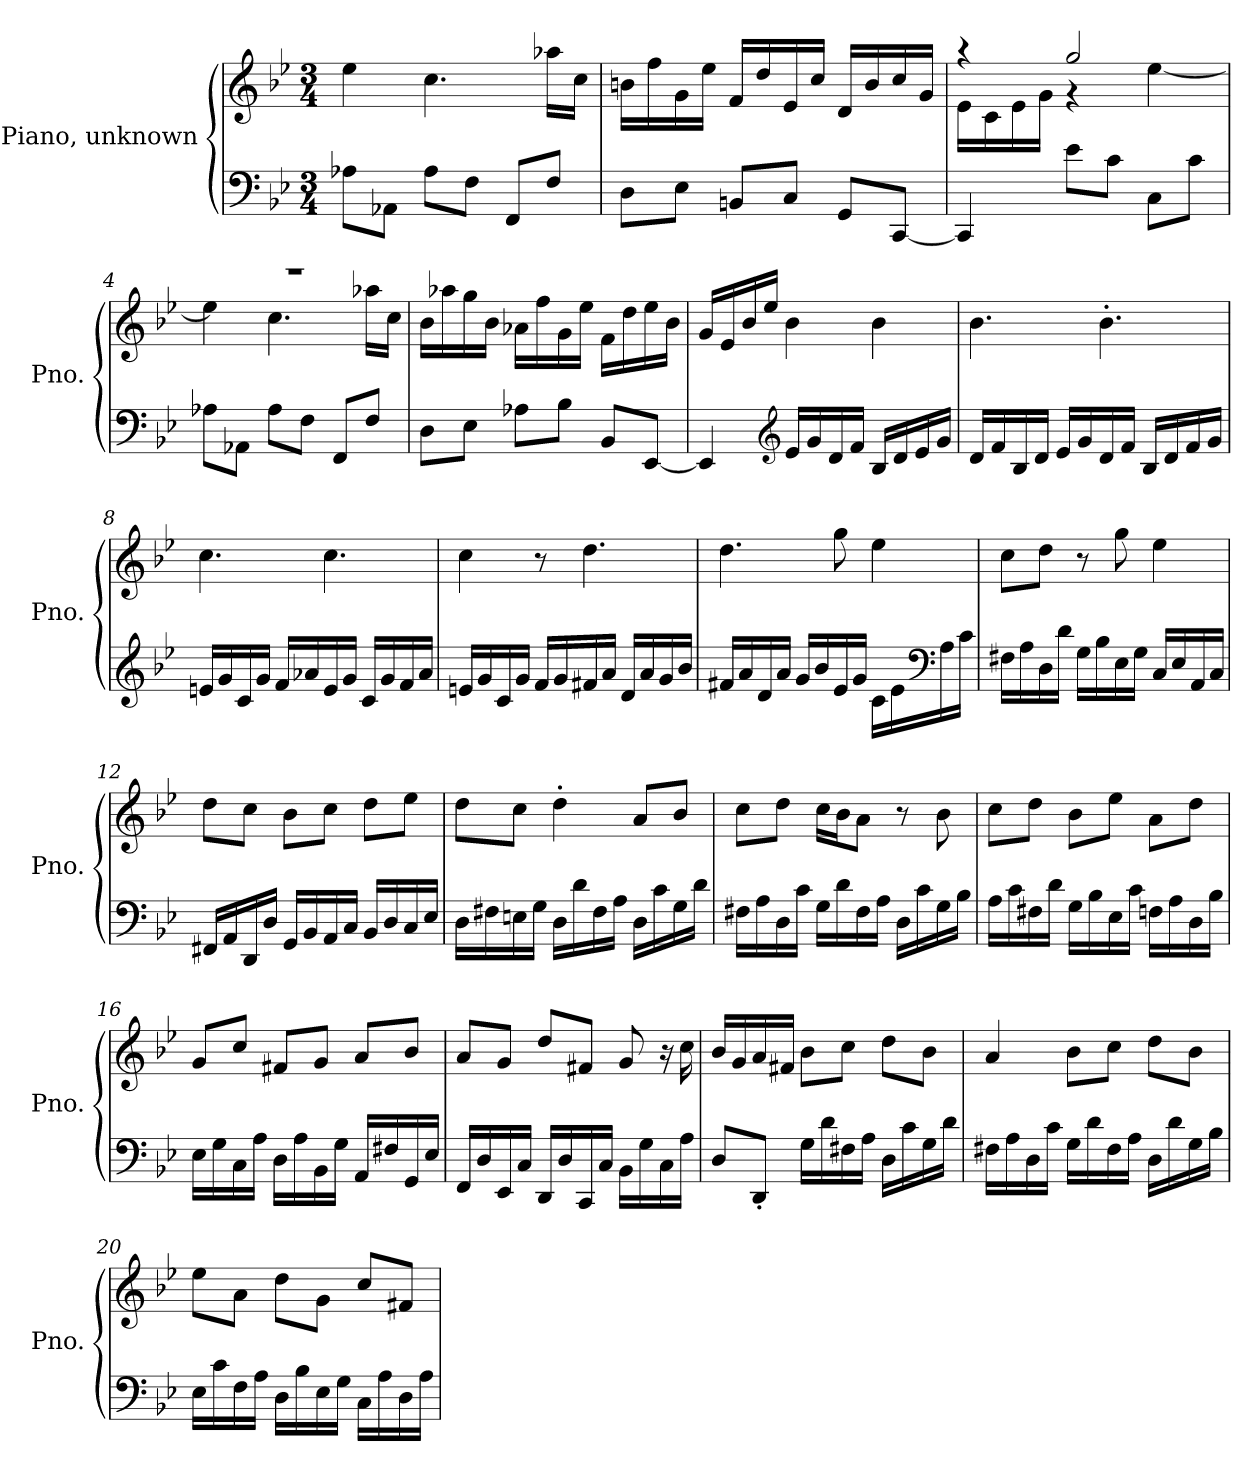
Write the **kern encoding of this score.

**kern	**kern
*part1	*part1
*staff2	*staff1
*I"Piano, unknown	*
*I'Pno.	*
*clefF4	*clefG2
*k[b-e-]	*k[b-e-]
*M3/4	*M3/4
*MM111	*MM111
=1	=1
8A-X\L	4ee-\
8AA-X\J	.
8A-\L	4.cc\
8F\J	.
8FF/L	.
8F/J	16aa-X\LL
.	16cc\JJ
=2	=2
8D\L	16bn\LL
.	16ff\
8E-\J	16g\
.	16ee-\JJ
8BBn/L	16f/LL
.	16dd/
8C/J	16e-/
.	16cc/JJ
8GG/L	16d/LL
.	16b/
[8CC/J	16cc/
.	16g/JJ
=3	=3
*	*^
4CC/]	4r	16e-\LL
.	.	16c\
.	.	16e-\
.	.	16g\JJ
8e-\L	2gg/	4r
8c\J	.	.
8C\L	.	[4ee-\
8c\J	.	.
=4	=4	=4
8A-X\L	2.r	4ee-\]
8AA-X\J	.	.
8A-\L	.	4.cc\
8F\J	.	.
8FF/L	.	.
8F/J	.	16aa-X\LL
.	.	16cc\JJ
*	*v	*v
!!LO:LB:g=z
=5	=5
8D\L	16b-\LL
.	16aa-X\
8E-\J	16gg\
.	16b-\JJ
8A-X\L	16a-X\LL
.	16ff\
8B-\J	16g\
.	16ee-\JJ
8BB-/L	16f\LL
.	16dd\
[8EE-/J	16ee-\
.	16b-\JJ
=6	=6
4EE-/]	16g/LL
.	16e-/
.	16b-/
.	16ee-/JJ
*clefG2	*
16e-/LL	4b-\
16g/	.
16d/	.
16f/JJ	.
16B-/LL	4b-\
16d/	.
16e-/	.
16g/JJ	.
=7	=7
16d/LL	4.b-\
16f/	.
16B-/	.
16d/JJ	.
16e-/LL	.
16g/	.
16d/	4.b-'\
16f/JJ	.
16B-/LL	.
16d/	.
16f/	.
16g/JJ	.
!!LO:LB:g=z
=8	=8
16en/LL	4.cc\
16g/	.
16c/	.
16g/JJ	.
16f/LL	.
16a-X/	.
16e/	4.cc\
16g/JJ	.
16c/LL	.
16g/	.
16f/	.
16a-/JJ	.
=9	=9
16en/LL	4cc\
16g/	.
16c/	.
16g/JJ	.
16f/LL	8r
16g/	.
16f#X/	4.dd\
16a/JJ	.
16d/LL	.
16a/	.
16g/	.
16b-/JJ	.
=10	=10
16f#X/LL	4.dd\
16a/	.
16d/	.
16a/JJ	.
16g/LL	.
16b-/	.
16e-/	8gg\
16g/JJ	.
16c\LL	4ee-\
16e-\	.
*clefF4	*
16A\	.
16c\JJ	.
!!LO:LB:g=z
=11	=11
16F#X\LL	8cc\L
16A\	.
16D\	8dd\J
16d\JJ	.
16G\LL	8r
16B-\	.
16E-\	8gg\
16G\JJ	.
16C/LL	4ee-\
16E-/	.
16AA/	.
16C/JJ	.
=12	=12
16FF#X/LL	8dd\L
16AA/	.
16DD/	8cc\J
16D/JJ	.
16GG/LL	8b-\L
16BB-/	.
16AA/	8cc\J
16C/JJ	.
16BB-/LL	8dd\L
16D/	.
16C/	8ee-\J
16E-/JJ	.
=13	=13
16D\LL	8dd\L
16F#X\	.
16En\	8cc\J
16G\JJ	.
16D\LL	4dd'\
16d\	.
16F#\	.
16A\JJ	.
16D\LL	8a/L
16c\	.
16G\	8b-/J
16d\JJ	.
!!LO:LB:g=z
=14	=14
16F#X\LL	8cc\L
16A\	.
16D\	8dd\J
16c\JJ	.
16G\LL	16cc\LL
16d\	16b-\J
16F#\	8a\J
16A\JJ	.
16D\LL	8r
16c\	.
16G\	8b-\
16B-\JJ	.
=15	=15
16A\LL	8cc\L
16c\	.
16F#X\	8dd\J
16d\JJ	.
16G\LL	8b-\L
16B-\	.
16E-\	8ee-\J
16c\JJ	.
16Fn\LL	8a\L
16A\	.
16D\	8dd\J
16B-\JJ	.
=16	=16
16E-\LL	8g/L
16G\	.
16C\	8cc/J
16A\JJ	.
16D\LL	8f#X/L
16A\	.
16BB-\	8g/J
16G\JJ	.
16AA/LL	8a/L
16F#X/	.
16GG/	8b-/J
16E-/JJ	.
!!LO:LB:g=z
=17	=17
16FF/LL	8a/L
16D/	.
16EE-/	8g/J
16C/JJ	.
16DD/LL	8dd/L
16D/	.
16CC/	8f#X/J
16C/JJ	.
16BB-\LL	8g/
16G\	.
16C\	16r
16A\JJ	16cc\
=18	=18
8D/L	16b-/LL
.	16g/
8DD'/J	16a/
.	16f#X/JJ
16G\LL	8b-\L
16d\	.
16F#X\	8cc\J
16A\JJ	.
16D\LL	8dd\L
16c\	.
16G\	8b-\J
16d\JJ	.
=19	=19
16F#X\LL	4a/
16A\	.
16D\	.
16c\JJ	.
16G\LL	8b-\L
16d\	.
16F#\	8cc\J
16A\JJ	.
16D\LL	8dd\L
16d\	.
16G\	8b-\J
16B-\JJ	.
!!LO:PB:g=z
=20	=20
16E-\LL	8ee-\L
16c\	.
16F\	8a\J
16A\JJ	.
16D\LL	8dd\L
16B-\	.
16E-\	8g\J
16G\JJ	.
16C\LL	8cc/L
16A\	.
16D\	8f#X/J
16A\JJ	.
=	=
*-	*-
